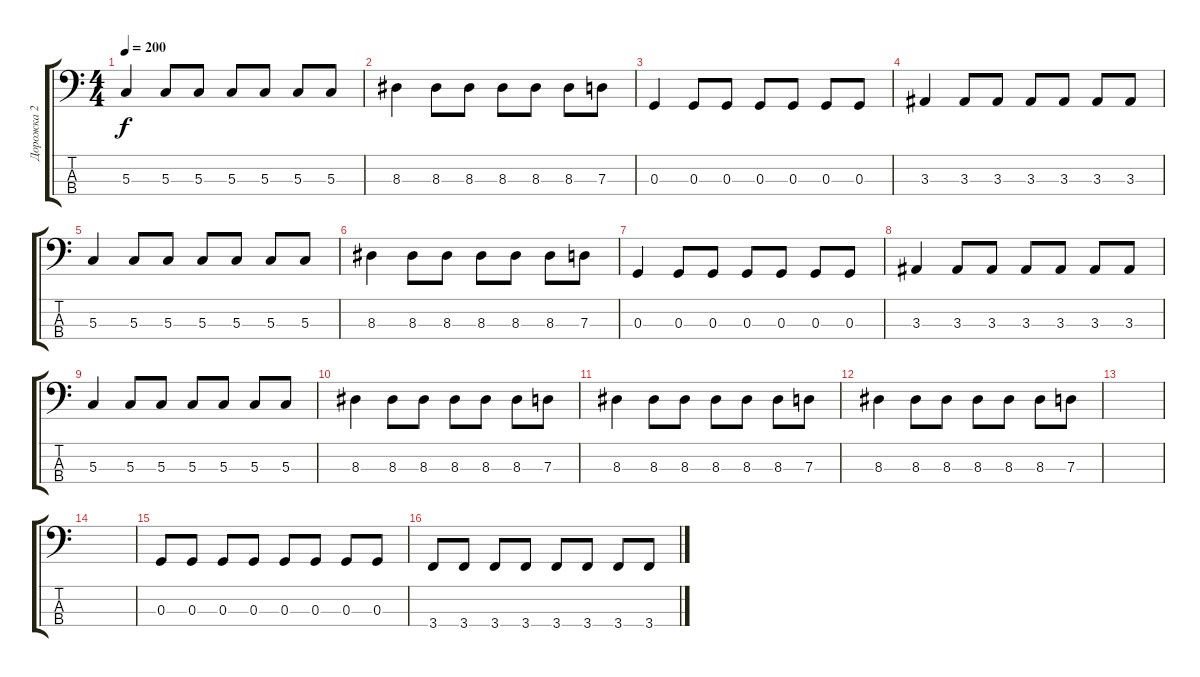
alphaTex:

\track ("Дорожка 2" "Дорожка 2") {instrument electricbassfinger}
\staff {score tabs}
\tuning (F2 C2 G1 D1) {hide}
\ts (4 4)
\tempo 200
\clef f4
\ks c
5.3.4{dy f} 5.3.8 5.3.8 5.3.8 5.3.8 5.3.8 5.3.8 |
8.3.4 8.3.8 8.3.8 8.3.8 8.3.8 8.3.8 7.3.8 |
0.3.4 0.3.8 0.3.8 0.3.8 0.3.8 0.3.8 0.3.8 |
3.3.4 3.3.8 3.3.8 3.3.8 3.3.8 3.3.8 3.3.8 |
5.3.4 5.3.8 5.3.8 5.3.8 5.3.8 5.3.8 5.3.8 |
8.3.4 8.3.8 8.3.8 8.3.8 8.3.8 8.3.8 7.3.8 |
0.3.4 0.3.8 0.3.8 0.3.8 0.3.8 0.3.8 0.3.8 |
3.3.4 3.3.8 3.3.8 3.3.8 3.3.8 3.3.8 3.3.8 |
5.3.4 5.3.8 5.3.8 5.3.8 5.3.8 5.3.8 5.3.8 |
8.3.4 8.3.8 8.3.8 8.3.8 8.3.8 8.3.8 7.3.8 |
8.3.4 8.3.8 8.3.8 8.3.8 8.3.8 8.3.8 7.3.8 |
8.3.4 8.3.8 8.3.8 8.3.8 8.3.8 8.3.8 7.3.8 |
|
|
0.3.8 0.3.8 0.3.8 0.3.8 0.3.8 0.3.8 0.3.8 0.3.8 |
3.4.8 3.4.8 3.4.8 3.4.8 3.4.8 3.4.8 3.4.8 3.4.8
